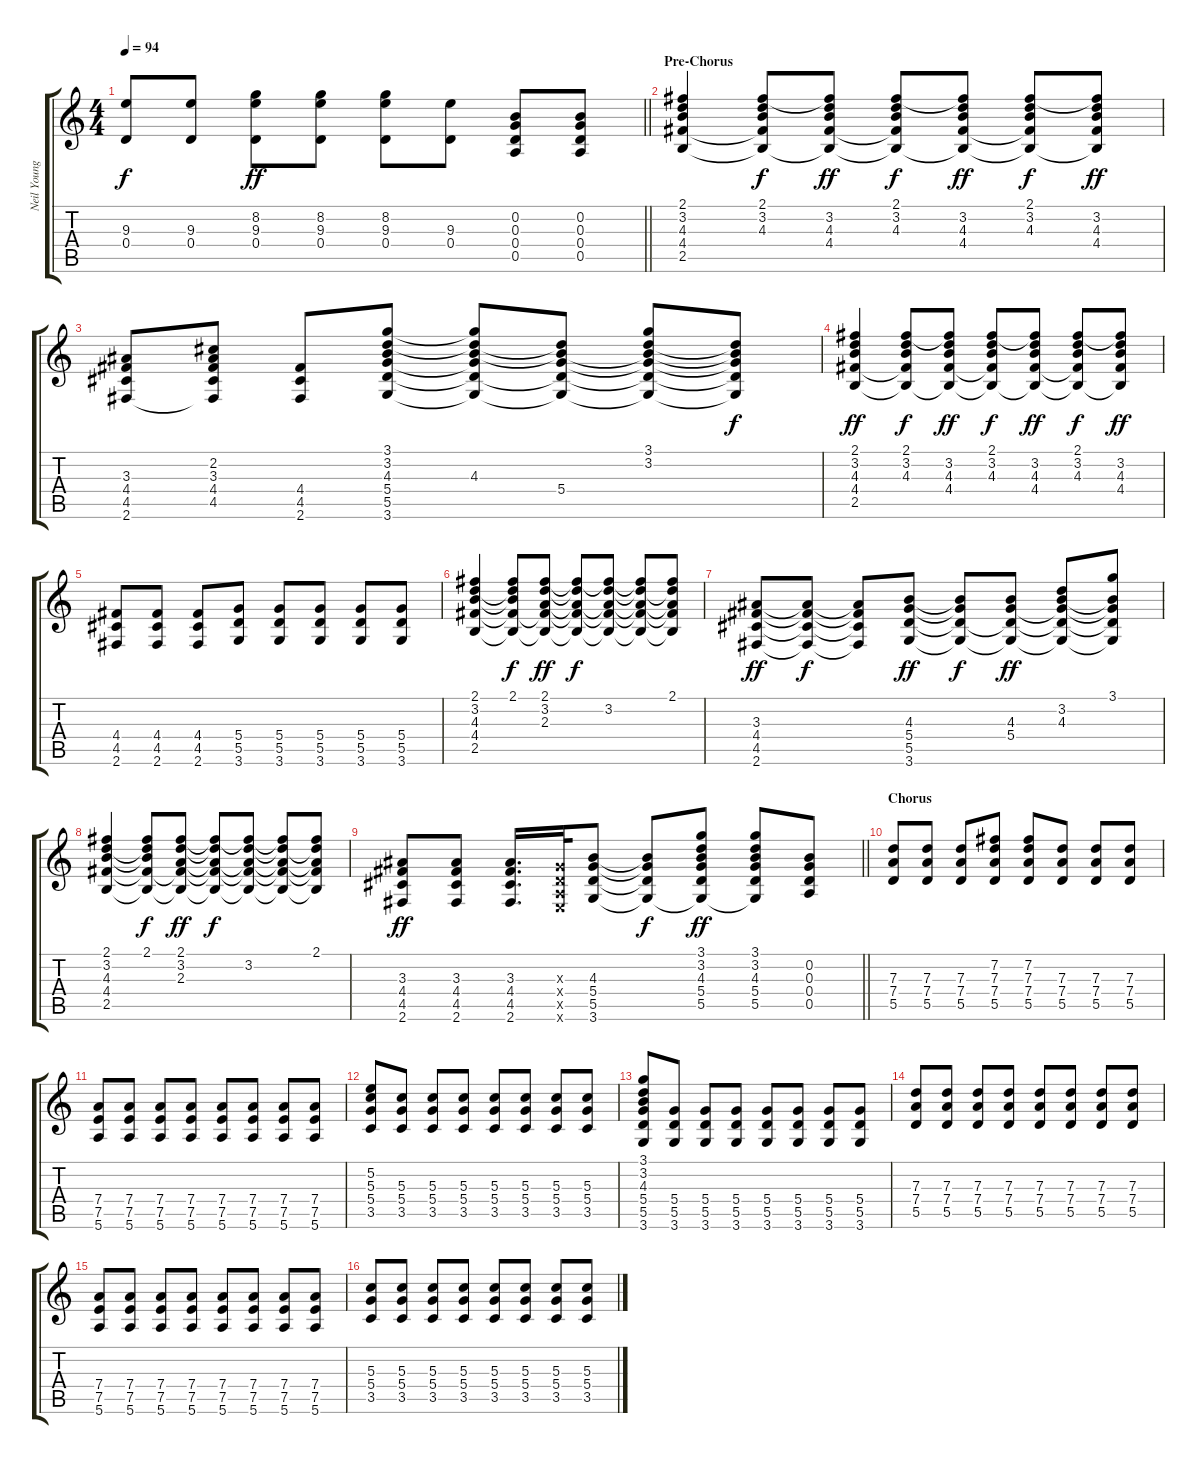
\track ("Neil Young (Rythm)" "Neil Young") {instrument electricguitarjazz}
\staff {score tabs}
\tuning (E4 B3 G3 D3 A2 E2) {hide}
\ts (4 4)
\tempo 94
\clef g2
\barLineRight lightlight
\ks c
(9.3 0.4).8{dy f} (9.3 0.4).8 (8.2 9.3 0.4).8{dy ff} (8.2 9.3 0.4).8 (8.2 9.3 0.4).8 (9.3 0.4).8 (0.2 0.3 0.4 0.5).8 (0.2 0.3 0.4 0.5).8 |
\section ("" "Pre-Chorus")
(2.1 3.2 4.3 4.4 2.5).4 (2.1 3.2 4.3 4.4{t} 2.5{t}).8{dy f} (2.1{t} 3.2 4.3 4.4 2.5{t}).8{dy ff} (2.1 3.2 4.3 4.4{t} 2.5{t}).8{dy f} (2.1{t} 3.2 4.3 4.4 2.5{t}).8{dy ff} (2.1 3.2 4.3 4.4{t} 2.5{t}).8{dy f} (2.1{t} 3.2 4.3 4.4 2.5{t}).8{dy ff} |
(3.3 4.4 4.5 2.6).8 (2.2 3.3 4.4 4.5 2.6{t}).8 (4.4 4.5 2.6).8 (3.1 3.2 4.3 5.4 5.5 3.6).8 (3.1{t} 3.2{t} 4.3 5.4{t} 5.5{t} 3.6{t}).8 (3.2{t} 4.3{t} 5.4 5.5{t} 3.6{t}).8 (3.1 3.2 4.3{t} 5.4{t} 5.5{t} 3.6{t}).8 (3.2{t} 4.3{t} 5.4{t} 5.5{t} 3.6{t}).8{dy f} |
(2.1 3.2 4.3 4.4 2.5).4{dy ff} (2.1 3.2 4.3 4.4{t} 2.5{t}).8{dy f} (2.1{t} 3.2 4.3 4.4 2.5{t}).8{dy ff} (2.1 3.2 4.3 4.4{t} 2.5{t}).8{dy f} (2.1{t} 3.2 4.3 4.4 2.5{t}).8{dy ff} (2.1 3.2 4.3 4.4{t} 2.5{t}).8{dy f} (2.1{t} 3.2 4.3 4.4 2.5{t}).8{dy ff} |
(4.4 4.5 2.6).8 (4.4 4.5 2.6).8 (4.4 4.5 2.6).8 (5.4 5.5 3.6).8 (5.4 5.5 3.6).8 (5.4 5.5 3.6).8 (5.4 5.5 3.6).8 (5.4 5.5 3.6).8 |
(2.1 3.2 4.3 4.4 2.5).4 (2.1 3.2{t} 4.3{t} 4.4{t} 2.5{t}).8{dy f} (2.1 3.2 2.3 4.4{t} 2.5{t}).8{dy ff} (2.1{t} 3.2{t} 2.3{t} 4.4{t} 2.5{t}).8{dy f} (2.1{t} 3.2 2.3{t} 4.4{t} 2.5{t}).8 (2.1{t} 3.2{t} 2.3{t} 4.4{t} 2.5{t}).8 (2.1 3.2{t} 2.3{t} 4.4{t} 2.5{t}).8 |
(3.3 4.4 4.5 2.6).8{dy ff} (3.3{t} 4.4{t} 4.5{t} 2.6{t}).8{dy f} (3.3{t} 4.4{t} 4.5{t} 2.6{t}).8 (4.3 5.4 5.5 3.6).8{dy ff} (4.3{t} 5.4{t} 5.5{t} 3.6{t}).8{dy f} (4.3 5.4 5.5{t} 3.6{t}).8{dy ff} (3.2 4.3 5.4{t} 5.5{t} 3.6{t}).8 (3.1 4.3{t} 5.4{t} 5.5{t} 3.6{t}).8 |
(2.1 3.2 4.3 4.4 2.5).4 (2.1 3.2{t} 4.3{t} 4.4{t} 2.5{t}).8{dy f} (2.1 3.2 2.3 4.4{t} 2.5{t}).8{dy ff} (2.1{t} 3.2{t} 2.3{t} 4.4{t} 2.5{t}).8{dy f} (2.1{t} 3.2 2.3{t} 4.4{t} 2.5{t}).8 (2.1{t} 3.2{t} 2.3{t} 4.4{t} 2.5{t}).8 (2.1 3.2{t} 2.3{t} 4.4{t} 2.5{t}).8 |
\barLineRight lightlight
(3.3 4.4 4.5 2.6).8{dy ff} (3.3 4.4 4.5 2.6).8 (3.3 4.4 4.5 2.6).16{d} (0.3{x} 0.4{x} 0.5{x} 0.6{x}).32 (4.3 5.4 5.5 3.6).8 (4.3{t} 5.4{t} 5.5{t} 3.6{t}).8{dy f} (3.1 3.2 4.3 5.4 5.5 3.6{t}).8{dy ff} (3.1 3.2 4.3 5.4 5.5 3.6{t}).8 (0.2 0.3 0.4 0.5).8 |
\section ("" "Chorus")
(7.3 7.4 5.5).8 (7.3 7.4 5.5).8 (7.3 7.4 5.5).8 (7.2 7.3 7.4 5.5).8 (7.2 7.3 7.4 5.5).8 (7.3 7.4 5.5).8 (7.3 7.4 5.5).8 (7.3 7.4 5.5).8 |
(7.4 7.5 5.6).8 (7.4 7.5 5.6).8 (7.4 7.5 5.6).8 (7.4 7.5 5.6).8 (7.4 7.5 5.6).8 (7.4 7.5 5.6).8 (7.4 7.5 5.6).8 (7.4 7.5 5.6).8 |
(5.2 5.3 5.4 3.5).8 (5.3 5.4 3.5).8 (5.3 5.4 3.5).8 (5.3 5.4 3.5).8 (5.3 5.4 3.5).8 (5.3 5.4 3.5).8 (5.3 5.4 3.5).8 (5.3 5.4 3.5).8 |
(3.1 3.2 4.3 5.4 5.5 3.6).8 (5.4 5.5 3.6).8 (5.4 5.5 3.6).8 (5.4 5.5 3.6).8 (5.4 5.5 3.6).8 (5.4 5.5 3.6).8 (5.4 5.5 3.6).8 (5.4 5.5 3.6).8 |
(7.3 7.4 5.5).8 (7.3 7.4 5.5).8 (7.3 7.4 5.5).8 (7.3 7.4 5.5).8 (7.3 7.4 5.5).8 (7.3 7.4 5.5).8 (7.3 7.4 5.5).8 (7.3 7.4 5.5).8 |
(7.4 7.5 5.6).8 (7.4 7.5 5.6).8 (7.4 7.5 5.6).8 (7.4 7.5 5.6).8 (7.4 7.5 5.6).8 (7.4 7.5 5.6).8 (7.4 7.5 5.6).8 (7.4 7.5 5.6).8 |
(5.3 5.4 3.5).8 (5.3 5.4 3.5).8 (5.3 5.4 3.5).8 (5.3 5.4 3.5).8 (5.3 5.4 3.5).8 (5.3 5.4 3.5).8 (5.3 5.4 3.5).8 (5.3 5.4 3.5).8
